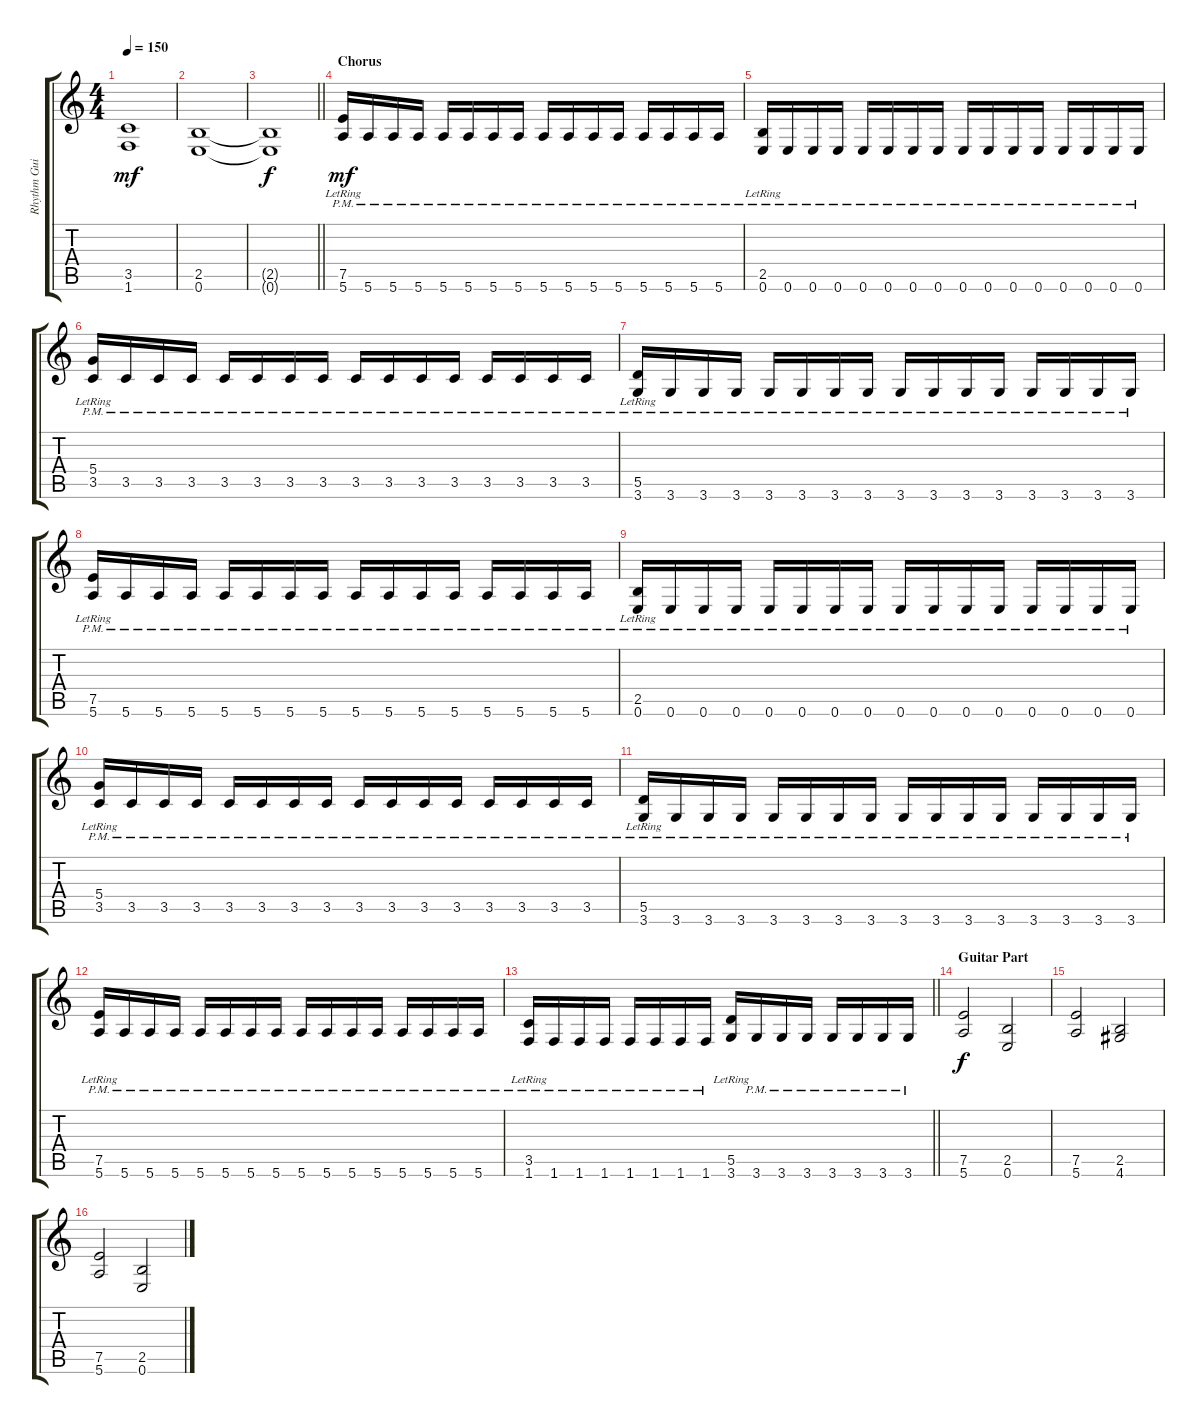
\track ("Rhythm Guitar" "Rhythm Gui") {instrument distortionguitar}
\staff {score tabs}
\tuning (E4 B3 G3 D3 A2 E2) {hide}
\ts (4 4)
\tempo 150
\clef g2
\ks c
(3.5 1.6).1{dy mf} |
(2.5 0.6).1 |
\barLineRight lightlight
(2.5{t} 0.6{t}).1{dy f} |
\section ("" "Chorus")
(7.5{lr} 5.6{pm}).16{dy mf} 5.6{pm}.16 5.6{pm}.16 5.6{pm}.16 5.6{pm}.16 5.6{pm}.16 5.6{pm}.16 5.6{pm}.16 5.6{pm}.16 5.6{pm}.16 5.6{pm}.16 5.6{pm}.16 5.6{pm}.16 5.6{pm}.16 5.6{pm}.16 5.6{pm}.16 |
(2.5{lr} 0.6{pm}).16 0.6{pm}.16 0.6{pm}.16 0.6{pm}.16 0.6{pm}.16 0.6{pm}.16 0.6{pm}.16 0.6{pm}.16 0.6{pm}.16 0.6{pm}.16 0.6{pm}.16 0.6{pm}.16 0.6{pm}.16 0.6{pm}.16 0.6{pm}.16 0.6{pm}.16 |
(5.4{lr} 3.5{pm}).16 3.5{pm}.16 3.5{pm}.16 3.5{pm}.16 3.5{pm}.16 3.5{pm}.16 3.5{pm}.16 3.5{pm}.16 3.5{pm}.16 3.5{pm}.16 3.5{pm}.16 3.5{pm}.16 3.5{pm}.16 3.5{pm}.16 3.5{pm}.16 3.5{pm}.16 |
(5.5{lr} 3.6{pm}).16 3.6{pm}.16 3.6{pm}.16 3.6{pm}.16 3.6{pm}.16 3.6{pm}.16 3.6{pm}.16 3.6{pm}.16 3.6{pm}.16 3.6{pm}.16 3.6{pm}.16 3.6{pm}.16 3.6{pm}.16 3.6{pm}.16 3.6{pm}.16 3.6{pm}.16 |
(7.5{lr} 5.6{pm}).16 5.6{pm}.16 5.6{pm}.16 5.6{pm}.16 5.6{pm}.16 5.6{pm}.16 5.6{pm}.16 5.6{pm}.16 5.6{pm}.16 5.6{pm}.16 5.6{pm}.16 5.6{pm}.16 5.6{pm}.16 5.6{pm}.16 5.6{pm}.16 5.6{pm}.16 |
(2.5{lr} 0.6{pm}).16 0.6{pm}.16 0.6{pm}.16 0.6{pm}.16 0.6{pm}.16 0.6{pm}.16 0.6{pm}.16 0.6{pm}.16 0.6{pm}.16 0.6{pm}.16 0.6{pm}.16 0.6{pm}.16 0.6{pm}.16 0.6{pm}.16 0.6{pm}.16 0.6{pm}.16 |
(5.4{lr} 3.5{pm}).16 3.5{pm}.16 3.5{pm}.16 3.5{pm}.16 3.5{pm}.16 3.5{pm}.16 3.5{pm}.16 3.5{pm}.16 3.5{pm}.16 3.5{pm}.16 3.5{pm}.16 3.5{pm}.16 3.5{pm}.16 3.5{pm}.16 3.5{pm}.16 3.5{pm}.16 |
(5.5{lr} 3.6{pm}).16 3.6{pm}.16 3.6{pm}.16 3.6{pm}.16 3.6{pm}.16 3.6{pm}.16 3.6{pm}.16 3.6{pm}.16 3.6{pm}.16 3.6{pm}.16 3.6{pm}.16 3.6{pm}.16 3.6{pm}.16 3.6{pm}.16 3.6{pm}.16 3.6{pm}.16 |
(7.5{lr} 5.6{pm}).16 5.6{pm}.16 5.6{pm}.16 5.6{pm}.16 5.6{pm}.16 5.6{pm}.16 5.6{pm}.16 5.6{pm}.16 5.6{pm}.16 5.6{pm}.16 5.6{pm}.16 5.6{pm}.16 5.6{pm}.16 5.6{pm}.16 5.6{pm}.16 5.6{pm}.16 |
\barLineRight lightlight
(3.5{lr} 1.6{pm}).16 1.6{pm}.16 1.6{pm}.16 1.6{pm}.16 1.6{pm}.16 1.6{pm}.16 1.6{pm}.16 1.6{pm}.16 (5.5{lr} 3.6).16 3.6{pm}.16 3.6{pm}.16 3.6{pm}.16 3.6{pm}.16 3.6{pm}.16 3.6{pm}.16 3.6{pm}.16 |
\section ("" "Guitar Part")
(7.5 5.6).2{dy f} (2.5 0.6).2 |
(7.5 5.6).2 (2.5 4.6).2 |
(7.5 5.6).2 (2.5 0.6).2
